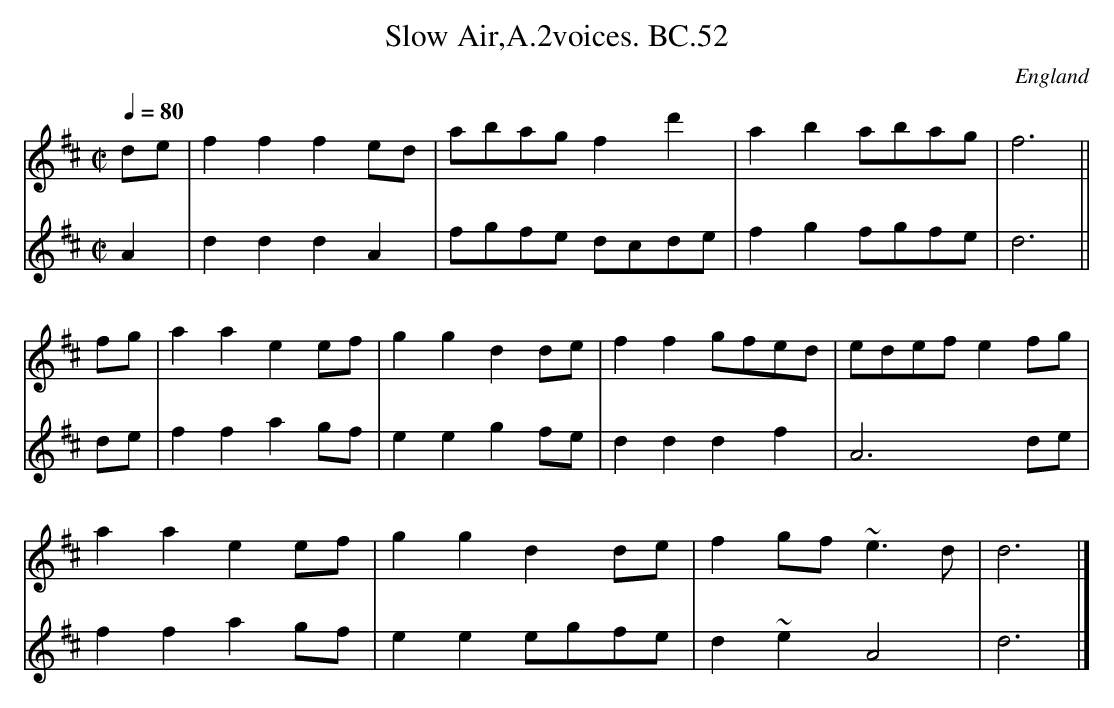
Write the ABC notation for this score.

X:1
T:Slow Air,A.2voices. BC.52
L:1/8
M:C|
O:England
Q:1/4=80
K:D
[V:1]de|f2 f2 f2 ed|abag f2 d'2|a2 b2 abag|f6||!
[V:2][L:1/4]A|d d d A|f/g/f/e/ d/c/d/e/|f g f/g/f/e/|d3||!
[V:1]fg|a2 a2 e2 ef|g2 g2 d2 de|f2 f2 gfed|edef e2 fg|!
[V:2]d/e/|f f a g/f/|e e g f/e/|d d d f|A3 d/e/|!
[V:1]a2 a2 e2 ef|g2 g2 d2 de|f2 gf ~e3 d|d6|]
[V:2]f f a g/f/|e e e/g/f/e/|d ~e A2|d3|]
